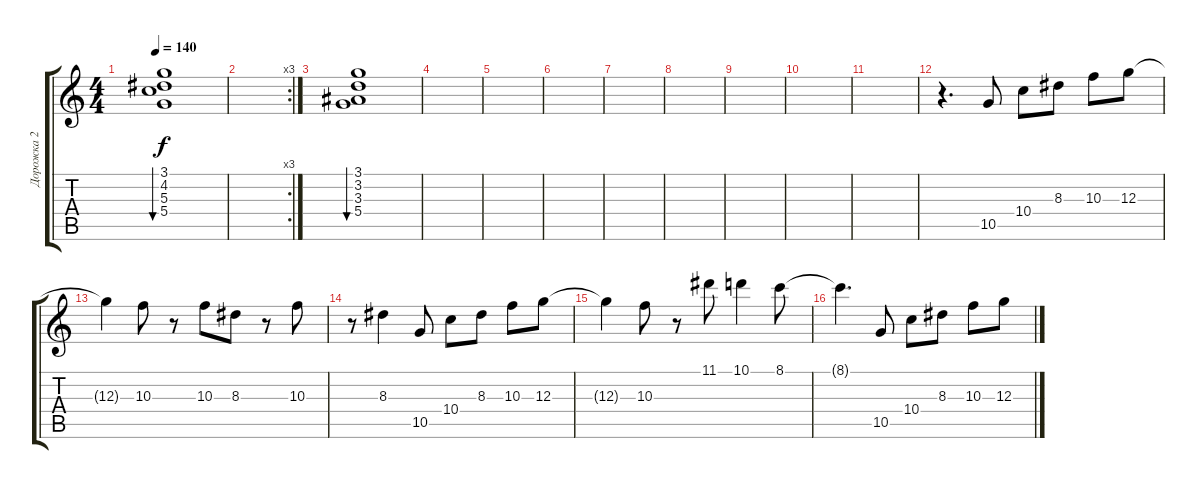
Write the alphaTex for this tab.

\track ("Дорожка 2" "Дорожка 2") {instrument electricguitarjazz}
\staff {score tabs}
\tuning (E4 B3 G3 D3 A2 E2) {hide}
\ts (4 4)
\tempo 140
\clef g2
\ks c
(3.1 4.2 5.3 5.4).1{bu 240 dy f} |
\rc 3
|
(3.1 3.2 3.3 5.4).1{bu 240} |
|
|
|
|
|
|
|
|
r.4{d} 10.5.8{instrument electricguitarjazz} 10.4.8 8.3.8 10.3.8 12.3.8 |
12.3{t}.4 10.3.8 r.8 10.3.8 8.3.8 r.8 10.3.8 |
r.8 8.3.4 10.5.8{instrument electricguitarjazz} 10.4.8 8.3.8 10.3.8 12.3.8 |
12.3{t}.4 10.3.8 r.8 11.1.8 10.1.4 8.1.8 |
8.1{t}.4{d} 10.5.8{instrument electricguitarjazz} 10.4.8 8.3.8 10.3.8 12.3.8
